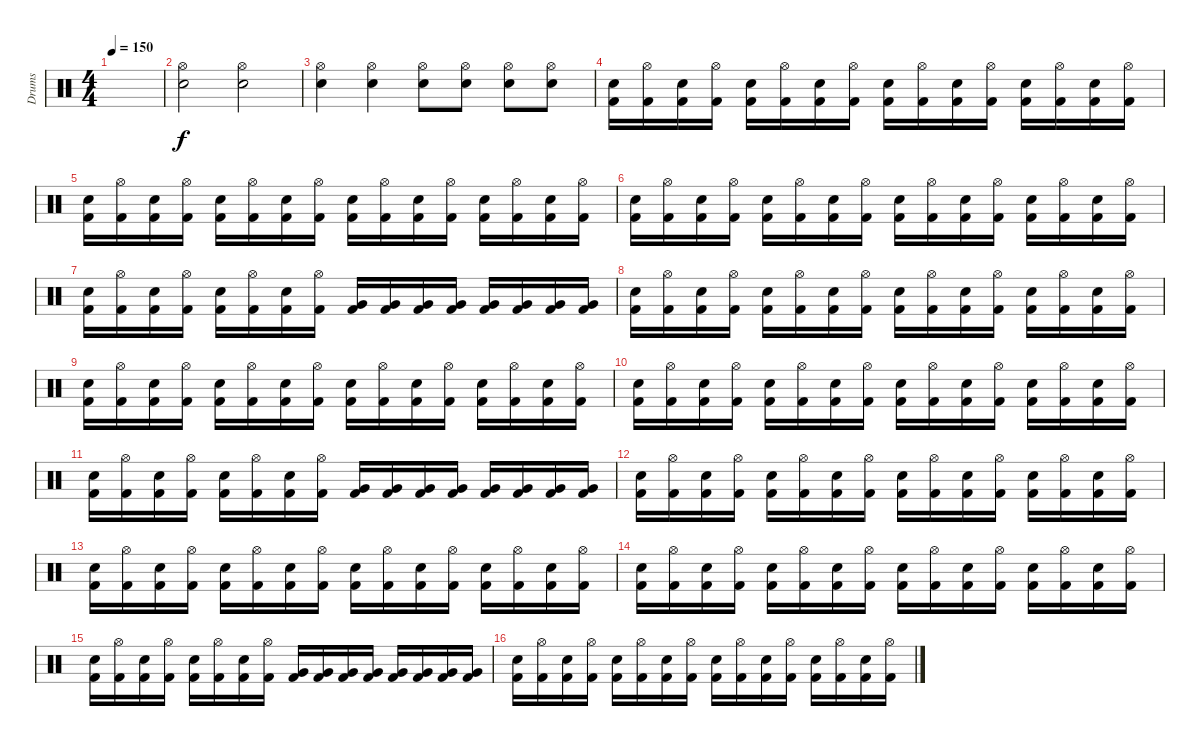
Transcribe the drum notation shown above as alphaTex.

\track ("Drums" "Drums") {instrument percussion}
\staff {score}
\articulation defaults
\ts (4 4)
\tempo 150
\clef neutral
\ks c
|
("Hi-Hat (open)" "Snare (hit) 2").2 ("Hi-Hat (open)" "Snare (hit) 2").2 |
("Hi-Hat (open)" "Snare (hit) 2").4 ("Hi-Hat (open)" "Snare (hit) 2").4 ("Hi-Hat (open)" "Snare (hit) 2").8 ("Hi-Hat (open)" "Snare (hit) 2").8 ("Hi-Hat (open)" "Snare (hit) 2").8 ("Hi-Hat (open)" "Snare (hit) 2").8 |
("Snare (hit) 2" "Kick (hit) 2").16 ("Hi-Hat (open)" "Kick (hit) 2").16 ("Snare (hit) 2" "Kick (hit) 2").16 ("Hi-Hat (open)" "Kick (hit) 2").16 ("Snare (hit) 2" "Kick (hit) 2").16 ("Hi-Hat (open)" "Kick (hit) 2").16 ("Snare (hit) 2" "Kick (hit) 2").16 ("Hi-Hat (open)" "Kick (hit) 2").16 ("Snare (hit) 2" "Kick (hit) 2").16 ("Hi-Hat (open)" "Kick (hit) 2").16 ("Snare (hit) 2" "Kick (hit) 2").16 ("Hi-Hat (open)" "Kick (hit) 2").16 ("Snare (hit) 2" "Kick (hit) 2").16 ("Hi-Hat (open)" "Kick (hit) 2").16 ("Snare (hit) 2" "Kick (hit) 2").16 ("Hi-Hat (open)" "Kick (hit) 2").16 |
("Snare (hit) 2" "Kick (hit) 2").16 ("Hi-Hat (open)" "Kick (hit) 2").16 ("Snare (hit) 2" "Kick (hit) 2").16 ("Hi-Hat (open)" "Kick (hit) 2").16 ("Snare (hit) 2" "Kick (hit) 2").16 ("Hi-Hat (open)" "Kick (hit) 2").16 ("Snare (hit) 2" "Kick (hit) 2").16 ("Hi-Hat (open)" "Kick (hit) 2").16 ("Snare (hit) 2" "Kick (hit) 2").16 ("Hi-Hat (open)" "Kick (hit) 2").16 ("Snare (hit) 2" "Kick (hit) 2").16 ("Hi-Hat (open)" "Kick (hit) 2").16 ("Snare (hit) 2" "Kick (hit) 2").16 ("Hi-Hat (open)" "Kick (hit) 2").16 ("Snare (hit) 2" "Kick (hit) 2").16 ("Hi-Hat (open)" "Kick (hit) 2").16 |
("Snare (hit) 2" "Kick (hit) 2").16 ("Hi-Hat (open)" "Kick (hit) 2").16 ("Snare (hit) 2" "Kick (hit) 2").16 ("Hi-Hat (open)" "Kick (hit) 2").16 ("Snare (hit) 2" "Kick (hit) 2").16 ("Hi-Hat (open)" "Kick (hit) 2").16 ("Snare (hit) 2" "Kick (hit) 2").16 ("Hi-Hat (open)" "Kick (hit) 2").16 ("Snare (hit) 2" "Kick (hit) 2").16 ("Hi-Hat (open)" "Kick (hit) 2").16 ("Snare (hit) 2" "Kick (hit) 2").16 ("Hi-Hat (open)" "Kick (hit) 2").16 ("Snare (hit) 2" "Kick (hit) 2").16 ("Hi-Hat (open)" "Kick (hit) 2").16 ("Snare (hit) 2" "Kick (hit) 2").16 ("Hi-Hat (open)" "Kick (hit) 2").16 |
("Snare (hit) 2" "Kick (hit) 2").16 ("Hi-Hat (open)" "Kick (hit) 2").16 ("Snare (hit) 2" "Kick (hit) 2").16 ("Hi-Hat (open)" "Kick (hit) 2").16 ("Snare (hit) 2" "Kick (hit) 2").16 ("Hi-Hat (open)" "Kick (hit) 2").16 ("Snare (hit) 2" "Kick (hit) 2").16 ("Hi-Hat (open)" "Kick (hit) 2").16 ("Very Low Tom (hit)" "Kick (hit) 2").16 ("Very Low Tom (hit)" "Kick (hit) 2").16 ("Very Low Tom (hit)" "Kick (hit) 2").16 ("Very Low Tom (hit)" "Kick (hit) 2").16 ("Very Low Tom (hit)" "Kick (hit) 2").16 ("Very Low Tom (hit)" "Kick (hit) 2").16 ("Very Low Tom (hit)" "Kick (hit) 2").16 ("Very Low Tom (hit)" "Kick (hit) 2").16 |
("Snare (hit) 2" "Kick (hit) 2").16 ("Hi-Hat (open)" "Kick (hit) 2").16 ("Snare (hit) 2" "Kick (hit) 2").16 ("Hi-Hat (open)" "Kick (hit) 2").16 ("Snare (hit) 2" "Kick (hit) 2").16 ("Hi-Hat (open)" "Kick (hit) 2").16 ("Snare (hit) 2" "Kick (hit) 2").16 ("Hi-Hat (open)" "Kick (hit) 2").16 ("Snare (hit) 2" "Kick (hit) 2").16 ("Hi-Hat (open)" "Kick (hit) 2").16 ("Snare (hit) 2" "Kick (hit) 2").16 ("Hi-Hat (open)" "Kick (hit) 2").16 ("Snare (hit) 2" "Kick (hit) 2").16 ("Hi-Hat (open)" "Kick (hit) 2").16 ("Snare (hit) 2" "Kick (hit) 2").16 ("Hi-Hat (open)" "Kick (hit) 2").16 |
("Snare (hit) 2" "Kick (hit) 2").16 ("Hi-Hat (open)" "Kick (hit) 2").16 ("Snare (hit) 2" "Kick (hit) 2").16 ("Hi-Hat (open)" "Kick (hit) 2").16 ("Snare (hit) 2" "Kick (hit) 2").16 ("Hi-Hat (open)" "Kick (hit) 2").16 ("Snare (hit) 2" "Kick (hit) 2").16 ("Hi-Hat (open)" "Kick (hit) 2").16 ("Snare (hit) 2" "Kick (hit) 2").16 ("Hi-Hat (open)" "Kick (hit) 2").16 ("Snare (hit) 2" "Kick (hit) 2").16 ("Hi-Hat (open)" "Kick (hit) 2").16 ("Snare (hit) 2" "Kick (hit) 2").16 ("Hi-Hat (open)" "Kick (hit) 2").16 ("Snare (hit) 2" "Kick (hit) 2").16 ("Hi-Hat (open)" "Kick (hit) 2").16 |
("Snare (hit) 2" "Kick (hit) 2").16 ("Hi-Hat (open)" "Kick (hit) 2").16 ("Snare (hit) 2" "Kick (hit) 2").16 ("Hi-Hat (open)" "Kick (hit) 2").16 ("Snare (hit) 2" "Kick (hit) 2").16 ("Hi-Hat (open)" "Kick (hit) 2").16 ("Snare (hit) 2" "Kick (hit) 2").16 ("Hi-Hat (open)" "Kick (hit) 2").16 ("Snare (hit) 2" "Kick (hit) 2").16 ("Hi-Hat (open)" "Kick (hit) 2").16 ("Snare (hit) 2" "Kick (hit) 2").16 ("Hi-Hat (open)" "Kick (hit) 2").16 ("Snare (hit) 2" "Kick (hit) 2").16 ("Hi-Hat (open)" "Kick (hit) 2").16 ("Snare (hit) 2" "Kick (hit) 2").16 ("Hi-Hat (open)" "Kick (hit) 2").16 |
("Snare (hit) 2" "Kick (hit) 2").16 ("Hi-Hat (open)" "Kick (hit) 2").16 ("Snare (hit) 2" "Kick (hit) 2").16 ("Hi-Hat (open)" "Kick (hit) 2").16 ("Snare (hit) 2" "Kick (hit) 2").16 ("Hi-Hat (open)" "Kick (hit) 2").16 ("Snare (hit) 2" "Kick (hit) 2").16 ("Hi-Hat (open)" "Kick (hit) 2").16 ("Very Low Tom (hit)" "Kick (hit) 2").16 ("Very Low Tom (hit)" "Kick (hit) 2").16 ("Very Low Tom (hit)" "Kick (hit) 2").16 ("Very Low Tom (hit)" "Kick (hit) 2").16 ("Very Low Tom (hit)" "Kick (hit) 2").16 ("Very Low Tom (hit)" "Kick (hit) 2").16 ("Very Low Tom (hit)" "Kick (hit) 2").16 ("Very Low Tom (hit)" "Kick (hit) 2").16 |
("Snare (hit) 2" "Kick (hit) 2").16 ("Hi-Hat (open)" "Kick (hit) 2").16 ("Snare (hit) 2" "Kick (hit) 2").16 ("Hi-Hat (open)" "Kick (hit) 2").16 ("Snare (hit) 2" "Kick (hit) 2").16 ("Hi-Hat (open)" "Kick (hit) 2").16 ("Snare (hit) 2" "Kick (hit) 2").16 ("Hi-Hat (open)" "Kick (hit) 2").16 ("Snare (hit) 2" "Kick (hit) 2").16 ("Hi-Hat (open)" "Kick (hit) 2").16 ("Snare (hit) 2" "Kick (hit) 2").16 ("Hi-Hat (open)" "Kick (hit) 2").16 ("Snare (hit) 2" "Kick (hit) 2").16 ("Hi-Hat (open)" "Kick (hit) 2").16 ("Snare (hit) 2" "Kick (hit) 2").16 ("Hi-Hat (open)" "Kick (hit) 2").16 |
("Snare (hit) 2" "Kick (hit) 2").16 ("Hi-Hat (open)" "Kick (hit) 2").16 ("Snare (hit) 2" "Kick (hit) 2").16 ("Hi-Hat (open)" "Kick (hit) 2").16 ("Snare (hit) 2" "Kick (hit) 2").16 ("Hi-Hat (open)" "Kick (hit) 2").16 ("Snare (hit) 2" "Kick (hit) 2").16 ("Hi-Hat (open)" "Kick (hit) 2").16 ("Snare (hit) 2" "Kick (hit) 2").16 ("Hi-Hat (open)" "Kick (hit) 2").16 ("Snare (hit) 2" "Kick (hit) 2").16 ("Hi-Hat (open)" "Kick (hit) 2").16 ("Snare (hit) 2" "Kick (hit) 2").16 ("Hi-Hat (open)" "Kick (hit) 2").16 ("Snare (hit) 2" "Kick (hit) 2").16 ("Hi-Hat (open)" "Kick (hit) 2").16 |
("Snare (hit) 2" "Kick (hit) 2").16 ("Hi-Hat (open)" "Kick (hit) 2").16 ("Snare (hit) 2" "Kick (hit) 2").16 ("Hi-Hat (open)" "Kick (hit) 2").16 ("Snare (hit) 2" "Kick (hit) 2").16 ("Hi-Hat (open)" "Kick (hit) 2").16 ("Snare (hit) 2" "Kick (hit) 2").16 ("Hi-Hat (open)" "Kick (hit) 2").16 ("Snare (hit) 2" "Kick (hit) 2").16 ("Hi-Hat (open)" "Kick (hit) 2").16 ("Snare (hit) 2" "Kick (hit) 2").16 ("Hi-Hat (open)" "Kick (hit) 2").16 ("Snare (hit) 2" "Kick (hit) 2").16 ("Hi-Hat (open)" "Kick (hit) 2").16 ("Snare (hit) 2" "Kick (hit) 2").16 ("Hi-Hat (open)" "Kick (hit) 2").16 |
("Snare (hit) 2" "Kick (hit) 2").16 ("Hi-Hat (open)" "Kick (hit) 2").16 ("Snare (hit) 2" "Kick (hit) 2").16 ("Hi-Hat (open)" "Kick (hit) 2").16 ("Snare (hit) 2" "Kick (hit) 2").16 ("Hi-Hat (open)" "Kick (hit) 2").16 ("Snare (hit) 2" "Kick (hit) 2").16 ("Hi-Hat (open)" "Kick (hit) 2").16 ("Very Low Tom (hit)" "Kick (hit) 2").16 ("Very Low Tom (hit)" "Kick (hit) 2").16 ("Very Low Tom (hit)" "Kick (hit) 2").16 ("Very Low Tom (hit)" "Kick (hit) 2").16 ("Very Low Tom (hit)" "Kick (hit) 2").16 ("Very Low Tom (hit)" "Kick (hit) 2").16 ("Very Low Tom (hit)" "Kick (hit) 2").16 ("Very Low Tom (hit)" "Kick (hit) 2").16 |
("Snare (hit) 2" "Kick (hit) 2").16 ("Hi-Hat (open)" "Kick (hit) 2").16 ("Snare (hit) 2" "Kick (hit) 2").16 ("Hi-Hat (open)" "Kick (hit) 2").16 ("Snare (hit) 2" "Kick (hit) 2").16 ("Hi-Hat (open)" "Kick (hit) 2").16 ("Snare (hit) 2" "Kick (hit) 2").16 ("Hi-Hat (open)" "Kick (hit) 2").16 ("Snare (hit) 2" "Kick (hit) 2").16 ("Hi-Hat (open)" "Kick (hit) 2").16 ("Snare (hit) 2" "Kick (hit) 2").16 ("Hi-Hat (open)" "Kick (hit) 2").16 ("Snare (hit) 2" "Kick (hit) 2").16 ("Hi-Hat (open)" "Kick (hit) 2").16 ("Snare (hit) 2" "Kick (hit) 2").16 ("Hi-Hat (open)" "Kick (hit) 2").16
